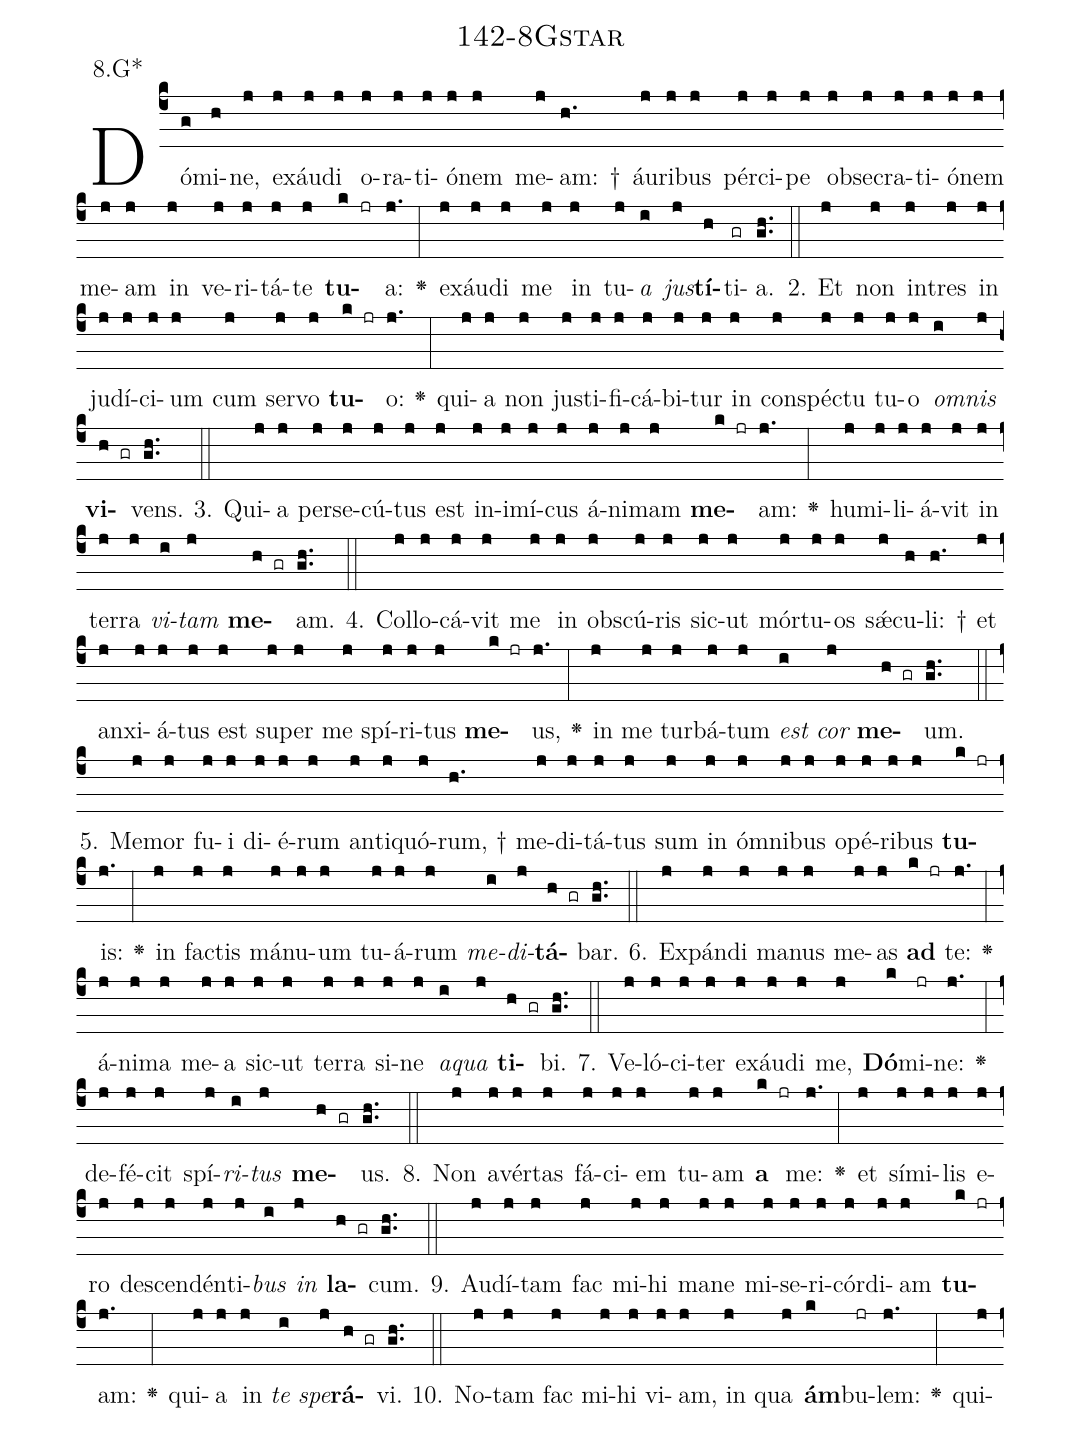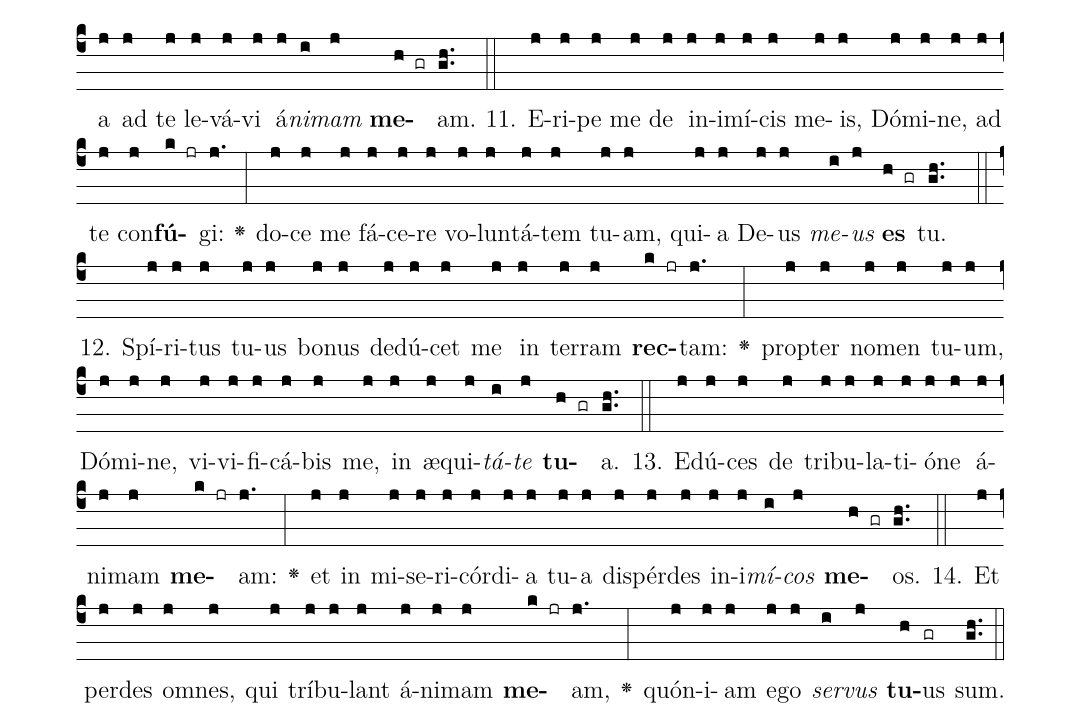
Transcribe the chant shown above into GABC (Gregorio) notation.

name: 142-8Gstar;
annotation: 8.G*;
%%
(c4)Dó(g)mi(h)ne,(j) ex(j)áu(j)di(j) o(j)ra(j)ti(j)ó(j)nem(j) me(j)am: †(h.) áu(j)ri(j)bus(j) pér(j)ci(j)pe(j) ob(j)se(j)cra(j)ti(j)ó(j)nem(j) me(j)am(j) in(j) ve(j)ri(j)tá(j)te(j) <b>tu</b>(k jr)a:(j.) <v>\greheightstar</v>(:) ex(j)áu(j)di(j) me(j) in(j) tu(j)<i>a</i>(i) <i>jus</i>(j)<b>tí</b>(h)ti(gr)a.(gh..) (::)
2. Et(j) non(j) in(j)tres(j) in(j) ju(j)dí(j)ci(j)um(j) cum(j) ser(j)vo(j) <b>tu</b>(k jr)o:(j.) <v>\greheightstar</v>(:) qui(j)a(j) non(j) jus(j)ti(j)fi(j)cá(j)bi(j)tur(j) in(j) con(j)spéc(j)tu(j) tu(j)o(j) <i>om</i>(i)<i>nis</i>(j) <b>vi</b>(h gr)vens.(gh..) (::)
3. Qui(j)a(j) per(j)se(j)cú(j)tus(j) est(j) in(j)i(j)mí(j)cus(j) á(j)ni(j)mam(j) <b>me</b>(k jr)am:(j.) <v>\greheightstar</v>(:) hu(j)mi(j)li(j)á(j)vit(j) in(j) ter(j)ra(j) <i>vi</i>(i)<i>tam</i>(j) <b>me</b>(h gr)am.(gh..) (::)
4. Col(j)lo(j)cá(j)vit(j) me(j) in(j) obs(j)cú(j)ris(j) sic(j)ut(j) mór(j)tu(j)os(j) sǽ(j)cu(h)li: †(h.) et(j) an(j)xi(j)á(j)tus(j) est(j) su(j)per(j) me(j) spí(j)ri(j)tus(j) <b>me</b>(k jr)us,(j.) <v>\greheightstar</v>(:) in(j) me(j) tur(j)bá(j)tum(j) <i>est</i>(i) <i>cor</i>(j) <b>me</b>(h gr)um.(gh..) (::)
5. Me(j)mor(j) fu(j)i(j) di(j)é(j)rum(j) an(j)ti(j)quó(j)rum, †(h.) me(j)di(j)tá(j)tus(j) sum(j) in(j) óm(j)ni(j)bus(j) o(j)pé(j)ri(j)bus(j) <b>tu</b>(k jr)is:(j.) <v>\greheightstar</v>(:) in(j) fac(j)tis(j) má(j)nu(j)um(j) tu(j)á(j)rum(j) <i>me</i>(i)<i>di</i>(j)<b>tá</b>(h gr)bar.(gh..) (::)
6. Ex(j)pán(j)di(j) ma(j)nus(j) me(j)as(j) <b>ad</b>(k jr) te:(j.) <v>\greheightstar</v>(:) á(j)ni(j)ma(j) me(j)a(j) sic(j)ut(j) ter(j)ra(j) si(j)ne(j) <i>a</i>(i)<i>qua</i>(j) <b>ti</b>(h gr)bi.(gh..) (::)
7. Ve(j)ló(j)ci(j)ter(j) ex(j)áu(j)di(j) me,(j) <b>Dó</b>(k)mi(jr)ne:(j.) <v>\greheightstar</v>(:) de(j)fé(j)cit(j) spí(j)<i>ri</i>(i)<i>tus</i>(j) <b>me</b>(h gr)us.(gh..) (::)
8. Non(j) a(j)vér(j)tas(j) fá(j)ci(j)em(j) tu(j)am(j) <b>a</b>(k jr) me:(j.) <v>\greheightstar</v>(:) et(j) sí(j)mi(j)lis(j) e(j)ro(j) de(j)scen(j)dén(j)ti(j)<i>bus</i>(i) <i>in</i>(j) <b>la</b>(h gr)cum.(gh..) (::)
9. Au(j)dí(j)tam(j) fac(j) mi(j)hi(j) ma(j)ne(j) mi(j)se(j)ri(j)cór(j)di(j)am(j) <b>tu</b>(k jr)am:(j.) <v>\greheightstar</v>(:) qui(j)a(j) in(j) <i>te</i>(i) <i>spe</i>(j)<b>rá</b>(h gr)vi.(gh..) (::)
10. No(j)tam(j) fac(j) mi(j)hi(j) vi(j)am,(j) in(j) qua(j) <b>ám</b>(k)bu(jr)lem:(j.) <v>\greheightstar</v>(:) qui(j)a(j) ad(j) te(j) le(j)vá(j)vi(j) á(j)<i>ni</i>(i)<i>mam</i>(j) <b>me</b>(h gr)am.(gh..) (::)
11. E(j)ri(j)pe(j) me(j) de(j) in(j)i(j)mí(j)cis(j) me(j)is,(j) Dó(j)mi(j)ne,(j) ad(j) te(j) con(j)<b>fú</b>(k jr)gi:(j.) <v>\greheightstar</v>(:) do(j)ce(j) me(j) fá(j)ce(j)re(j) vo(j)lun(j)tá(j)tem(j) tu(j)am,(j) qui(j)a(j) De(j)us(j) <i>me</i>(i)<i>us</i>(j) <b>es</b>(h gr) tu.(gh..) (::)
12. Spí(j)ri(j)tus(j) tu(j)us(j) bo(j)nus(j) de(j)dú(j)cet(j) me(j) in(j) ter(j)ram(j) <b>rec</b>(k jr)tam:(j.) <v>\greheightstar</v>(:) prop(j)ter(j) no(j)men(j) tu(j)um,(j) Dó(j)mi(j)ne,(j) vi(j)vi(j)fi(j)cá(j)bis(j) me,(j) in(j) æ(j)qui(j)<i>tá</i>(i)<i>te</i>(j) <b>tu</b>(h gr)a.(gh..) (::)
13. E(j)dú(j)ces(j) de(j) tri(j)bu(j)la(j)ti(j)ó(j)ne(j) á(j)ni(j)mam(j) <b>me</b>(k jr)am:(j.) <v>\greheightstar</v>(:) et(j) in(j) mi(j)se(j)ri(j)cór(j)di(j)a(j) tu(j)a(j) dis(j)pér(j)des(j) in(j)i(j)<i>mí</i>(i)<i>cos</i>(j) <b>me</b>(h gr)os.(gh..) (::)
14. Et(j) per(j)des(j) om(j)nes,(j) qui(j) trí(j)bu(j)lant(j) á(j)ni(j)mam(j) <b>me</b>(k jr)am,(j.) <v>\greheightstar</v>(:) quón(j)i(j)am(j) e(j)go(j) <i>ser</i>(i)<i>vus</i>(j) <b>tu</b>(h)us(gr) sum.(gh..) (::)
